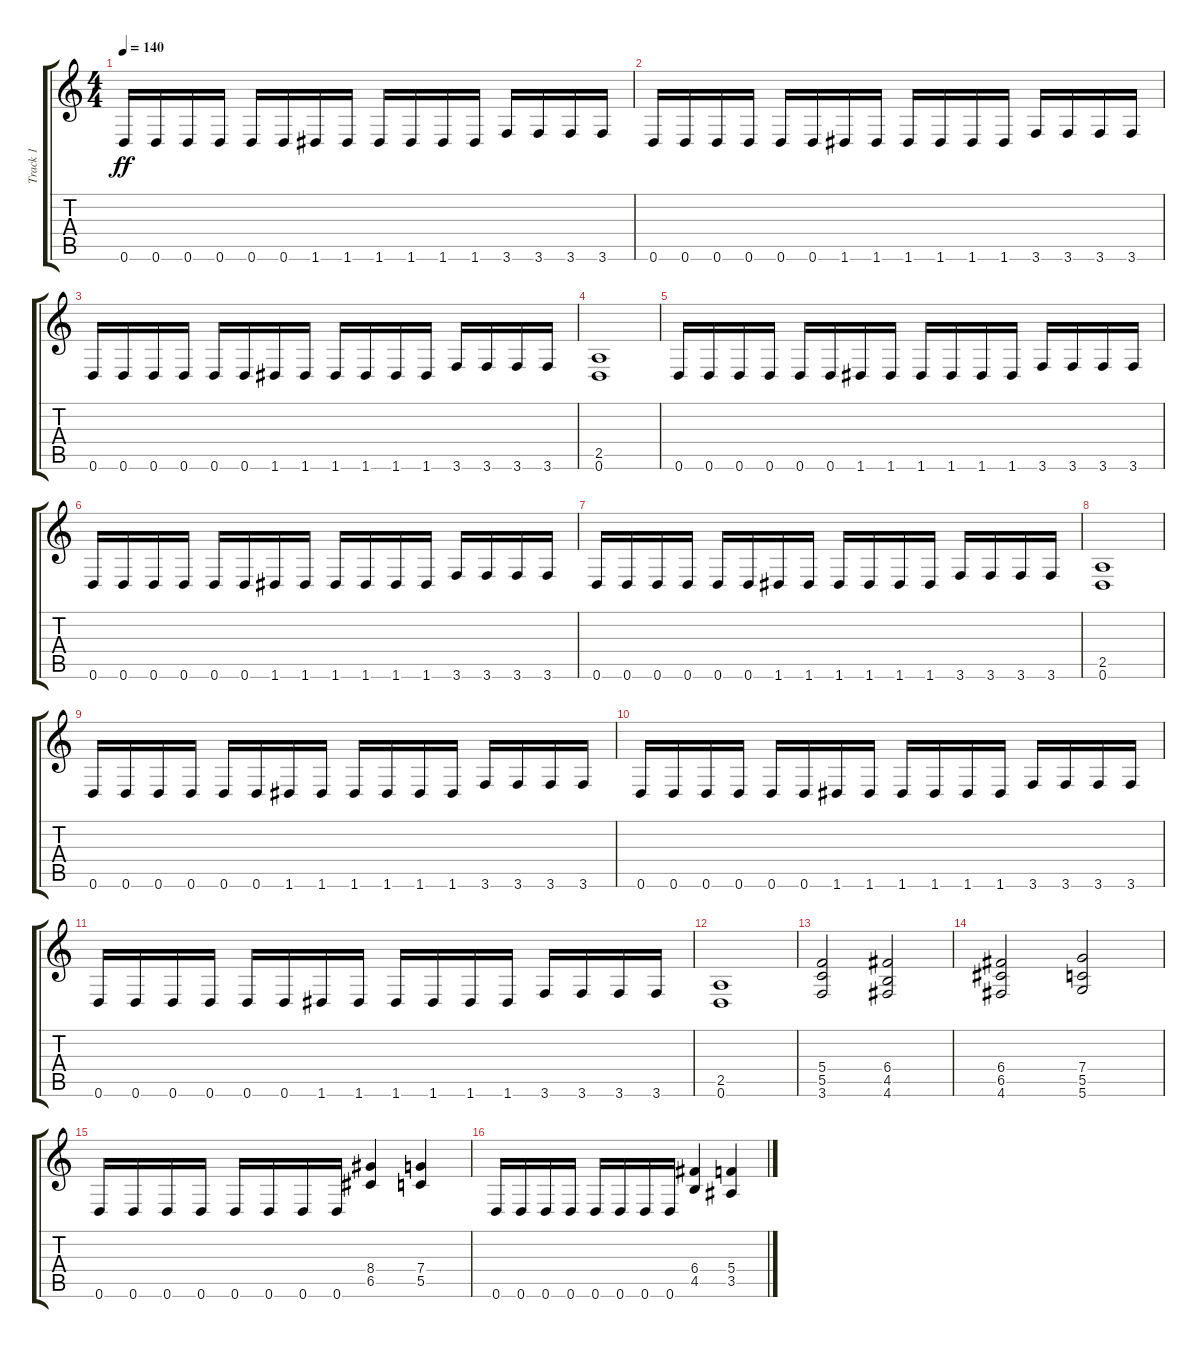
\track ("Track 1" "Track 1") {instrument distortionguitar}
\staff {score tabs}
\tuning (D4 A3 F3 C3 G2 D2) {hide}
\ts (4 4)
\tempo 140
\clef g2
\ks c
0.6.16{dy ff} 0.6.16 0.6.16 0.6.16 0.6.16 0.6.16 1.6.16 1.6.16 1.6.16 1.6.16 1.6.16 1.6.16 3.6.16 3.6.16 3.6.16 3.6.16 |
0.6.16 0.6.16 0.6.16 0.6.16 0.6.16 0.6.16 1.6.16 1.6.16 1.6.16 1.6.16 1.6.16 1.6.16 3.6.16 3.6.16 3.6.16 3.6.16 |
0.6.16 0.6.16 0.6.16 0.6.16 0.6.16 0.6.16 1.6.16 1.6.16 1.6.16 1.6.16 1.6.16 1.6.16 3.6.16 3.6.16 3.6.16 3.6.16 |
(2.5 0.6).1 |
0.6.16 0.6.16 0.6.16 0.6.16 0.6.16 0.6.16 1.6.16 1.6.16 1.6.16 1.6.16 1.6.16 1.6.16 3.6.16 3.6.16 3.6.16 3.6.16 |
0.6.16 0.6.16 0.6.16 0.6.16 0.6.16 0.6.16 1.6.16 1.6.16 1.6.16 1.6.16 1.6.16 1.6.16 3.6.16 3.6.16 3.6.16 3.6.16 |
0.6.16 0.6.16 0.6.16 0.6.16 0.6.16 0.6.16 1.6.16 1.6.16 1.6.16 1.6.16 1.6.16 1.6.16 3.6.16 3.6.16 3.6.16 3.6.16 |
(2.5 0.6).1 |
0.6.16 0.6.16 0.6.16 0.6.16 0.6.16 0.6.16 1.6.16 1.6.16 1.6.16 1.6.16 1.6.16 1.6.16 3.6.16 3.6.16 3.6.16 3.6.16 |
0.6.16 0.6.16 0.6.16 0.6.16 0.6.16 0.6.16 1.6.16 1.6.16 1.6.16 1.6.16 1.6.16 1.6.16 3.6.16 3.6.16 3.6.16 3.6.16 |
0.6.16 0.6.16 0.6.16 0.6.16 0.6.16 0.6.16 1.6.16 1.6.16 1.6.16 1.6.16 1.6.16 1.6.16 3.6.16 3.6.16 3.6.16 3.6.16 |
(2.5 0.6).1 |
(5.4 5.5 3.6).2 (6.4 4.5 4.6).2 |
(6.4 6.5 4.6).2 (7.4 5.5 5.6).2 |
0.6.16 0.6.16 0.6.16 0.6.16 0.6.16 0.6.16 0.6.16 0.6.16 (8.4 6.5).4 (7.4 5.5).4 |
0.6.16 0.6.16 0.6.16 0.6.16 0.6.16 0.6.16 0.6.16 0.6.16 (6.4 4.5).4 (5.4 3.5).4
